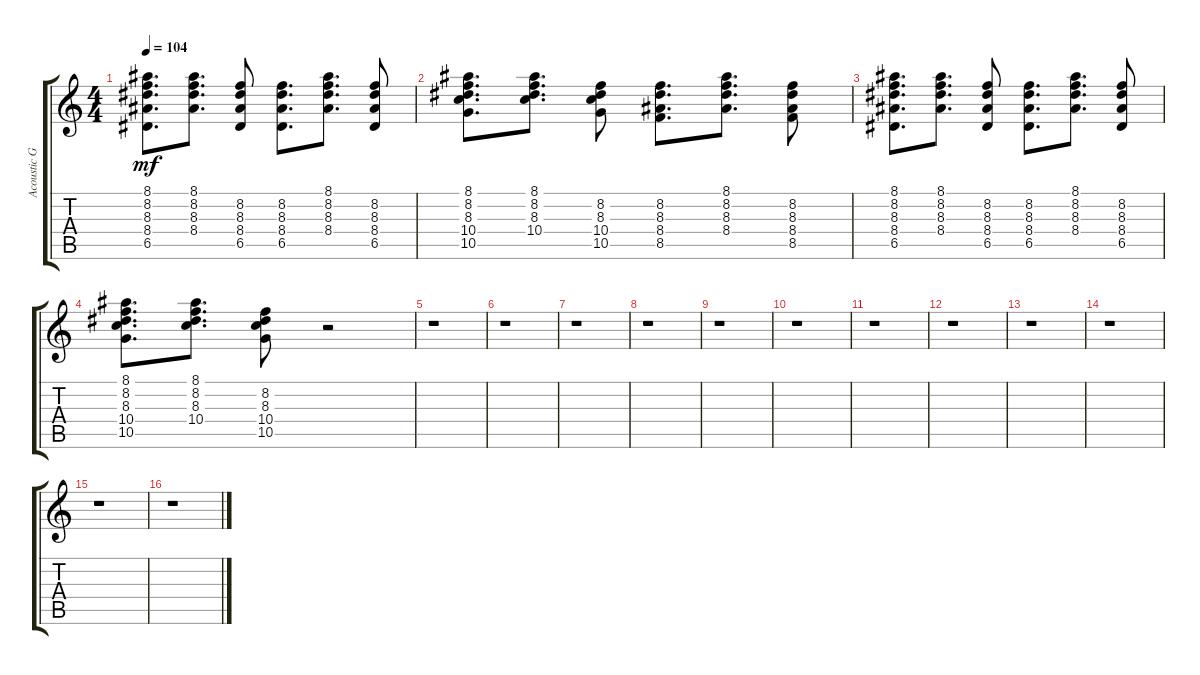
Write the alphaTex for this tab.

\track ("Acoustic Guitar" "Acoustic G") {instrument acousticguitarnylon}
\staff {score tabs}
\tuning (D4 A3 G3 D3 A2 D2) {hide}
\ts (4 4)
\tempo 104
\clef g2
\ks c
(8.1 8.2 8.3 8.4 6.5).8{d dy mf} (8.1 8.2 8.3 8.4).8{d} (8.2 8.3 8.4 6.5).8 (8.2 8.3 8.4 6.5).8{d} (8.1 8.2 8.3 8.4).8{d} (8.2 8.3 8.4 6.5).8 |
(8.1 8.2 8.3 10.4 10.5).8{d} (8.1 8.2 8.3 10.4).8{d} (8.2 8.3 10.4 10.5).8 (8.2 8.3 8.4 8.5).8{d} (8.1 8.2 8.3 8.4).8{d} (8.2 8.3 8.4 8.5).8 |
(8.1 8.2 8.3 8.4 6.5).8{d} (8.1 8.2 8.3 8.4).8{d} (8.2 8.3 8.4 6.5).8 (8.2 8.3 8.4 6.5).8{d} (8.1 8.2 8.3 8.4).8{d} (8.2 8.3 8.4 6.5).8 |
(8.1 8.2 8.3 10.4 10.5).8{d} (8.1 8.2 8.3 10.4).8{d} (8.2 8.3 10.4 10.5).8 r.2 |
r.1 |
r.1 |
r.1 |
r.1 |
r.1 |
r.1 |
r.1 |
r.1 |
r.1 |
r.1 |
r.1 |
r.1
